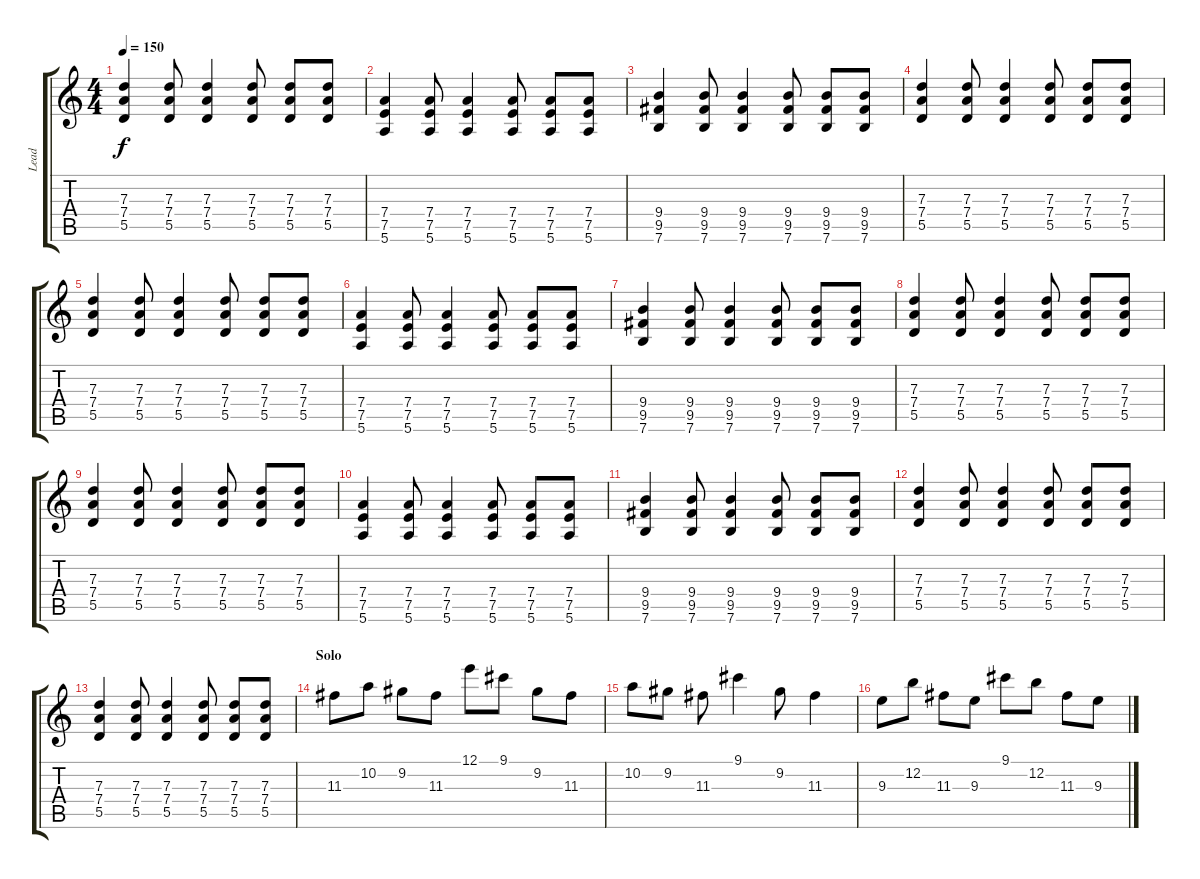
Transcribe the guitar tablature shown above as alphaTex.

\track ("Lead" "Lead") {instrument distortionguitar}
\staff {score tabs}
\tuning (E4 B3 G3 D3 A2 E2) {hide}
\ts (4 4)
\tempo 150
\clef g2
\ks c
(7.3 7.4 5.5).4{dy f} (7.3 7.4 5.5).8 (7.3 7.4 5.5).4 (7.3 7.4 5.5).8 (7.3 7.4 5.5).8 (7.3 7.4 5.5).8 |
(7.4 7.5 5.6).4 (7.4 7.5 5.6).8 (7.4 7.5 5.6).4 (7.4 7.5 5.6).8 (7.4 7.5 5.6).8 (7.4 7.5 5.6).8 |
(9.4 9.5 7.6).4 (9.4 9.5 7.6).8 (9.4 9.5 7.6).4 (9.4 9.5 7.6).8 (9.4 9.5 7.6).8 (9.4 9.5 7.6).8 |
(7.3 7.4 5.5).4 (7.3 7.4 5.5).8 (7.3 7.4 5.5).4 (7.3 7.4 5.5).8 (7.3 7.4 5.5).8 (7.3 7.4 5.5).8 |
(7.3 7.4 5.5).4 (7.3 7.4 5.5).8 (7.3 7.4 5.5).4 (7.3 7.4 5.5).8 (7.3 7.4 5.5).8 (7.3 7.4 5.5).8 |
(7.4 7.5 5.6).4 (7.4 7.5 5.6).8 (7.4 7.5 5.6).4 (7.4 7.5 5.6).8 (7.4 7.5 5.6).8 (7.4 7.5 5.6).8 |
(9.4 9.5 7.6).4 (9.4 9.5 7.6).8 (9.4 9.5 7.6).4 (9.4 9.5 7.6).8 (9.4 9.5 7.6).8 (9.4 9.5 7.6).8 |
(7.3 7.4 5.5).4 (7.3 7.4 5.5).8 (7.3 7.4 5.5).4 (7.3 7.4 5.5).8 (7.3 7.4 5.5).8 (7.3 7.4 5.5).8 |
(7.3 7.4 5.5).4 (7.3 7.4 5.5).8 (7.3 7.4 5.5).4 (7.3 7.4 5.5).8 (7.3 7.4 5.5).8 (7.3 7.4 5.5).8 |
(7.4 7.5 5.6).4 (7.4 7.5 5.6).8 (7.4 7.5 5.6).4 (7.4 7.5 5.6).8 (7.4 7.5 5.6).8 (7.4 7.5 5.6).8 |
(9.4 9.5 7.6).4 (9.4 9.5 7.6).8 (9.4 9.5 7.6).4 (9.4 9.5 7.6).8 (9.4 9.5 7.6).8 (9.4 9.5 7.6).8 |
(7.3 7.4 5.5).4 (7.3 7.4 5.5).8 (7.3 7.4 5.5).4 (7.3 7.4 5.5).8 (7.3 7.4 5.5).8 (7.3 7.4 5.5).8 |
(7.3 7.4 5.5).4 (7.3 7.4 5.5).8 (7.3 7.4 5.5).4 (7.3 7.4 5.5).8 (7.3 7.4 5.5).8 (7.3 7.4 5.5).8 |
\section ("" "Solo")
11.3.8 10.2.8 9.2.8 11.3.8 12.1.8 9.1.8 9.2.8 11.3.8 |
10.2.8 9.2.8 11.3.8 9.1.4 9.2.8 11.3.4 |
9.3.8 12.2.8 11.3.8 9.3.8 9.1.8 12.2.8 11.3.8 9.3.8
